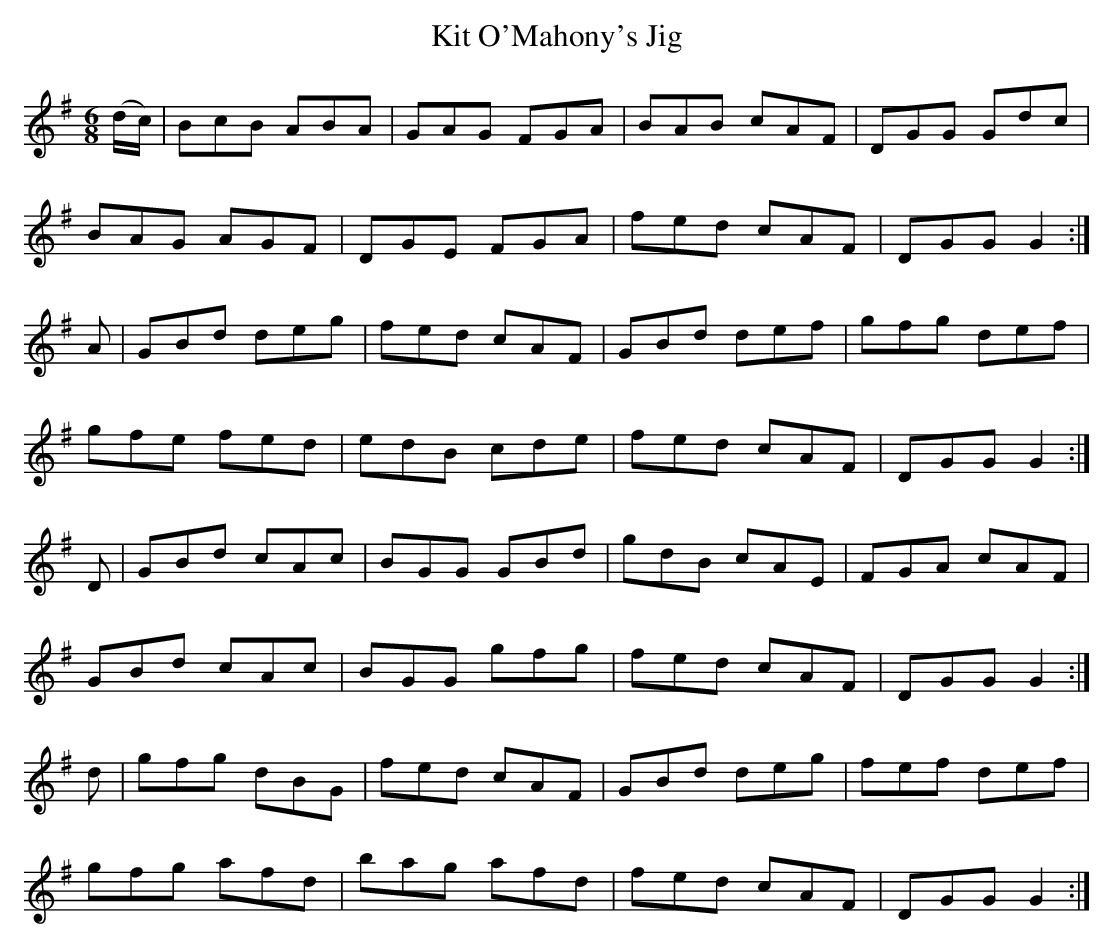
X:1
T:Kit O'Mahony's Jig
L:1/8
M:6/8
K:G
(d/c/)|BcB ABA|GAG FGA|BAB cAF|DGG Gdc|
BAG AGF|DGE FGA|fed cAF|DGG G2:|
A|GBd deg|fed cAF|GBd def|gfg def|
gfe fed|edB cde|fed cAF|DGG G2:|
D|GBd cAc|BGG GBd|gdB cAE|FGA cAF|
GBd cAc|BGG gfg|fed cAF|DGG G2:|
d|gfg dBG|fed cAF|GBd deg|fef def|
gfg afd|bag afd|fed cAF|DGG G2:|
